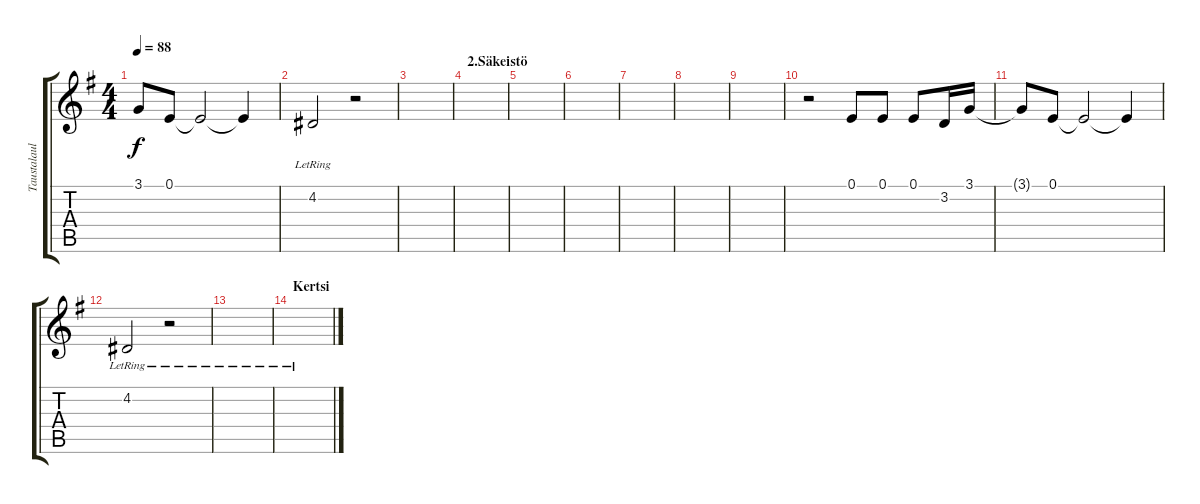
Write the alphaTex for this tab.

\track ("Taustalaulu" "Taustalaul") {instrument stringensemble1}
\staff {score tabs}
\tuning (E4 B3 G3 D3 A2 E2) {hide}
\ts (4 4)
\tempo 88
\clef g2
\ks eminor
3.1{t}.8{dy f} 0.1.8 0.1{t}.2 0.1{t}.4 |
4.2{lr}.2 r.2 |
|
\section ("" "2.Säkeistö")
|
|
|
|
|
|
r.2 0.1.8 0.1.8 0.1.8 3.2.16 3.1.16 |
3.1{t}.8 0.1.8 0.1{t}.2 0.1{t}.4 |
4.2{lr}.2 r.2 |
|
\section ("" "Kertsi")
